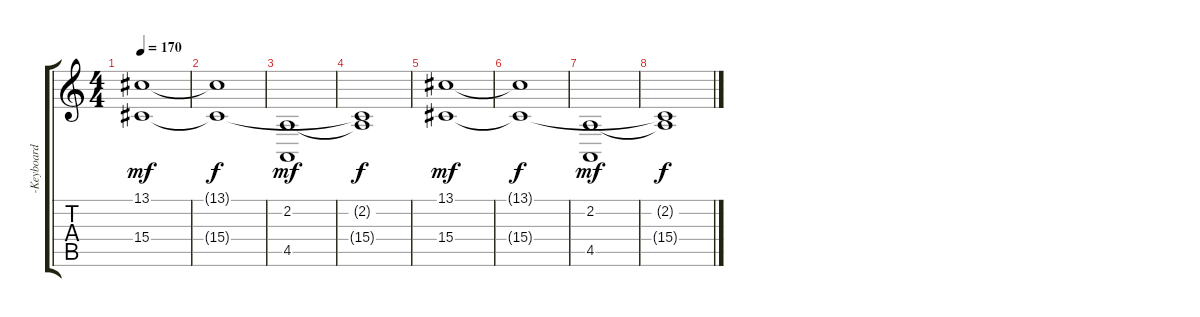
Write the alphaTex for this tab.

\track ("-Keyboard Harmony-" "-Keyboard ") {instrument synthstrings1}
\staff {score tabs}
\tuning (C4 G3 Eb3 Bb2 F2 C2) {hide}
\ts (4 4)
\tempo 170
\clef g2
\ks c
(13.1 15.4).1{dy mf} |
(13.1{t} 15.4{t}).1{dy f} |
(2.2 4.5).1{dy mf} |
(2.2{t} 15.4{t}).1{dy f} |
(13.1 15.4).1{dy mf} |
(13.1{t} 15.4{t}).1{dy f} |
(2.2 4.5).1{dy mf} |
(2.2{t} 15.4{t}).1{dy f}
